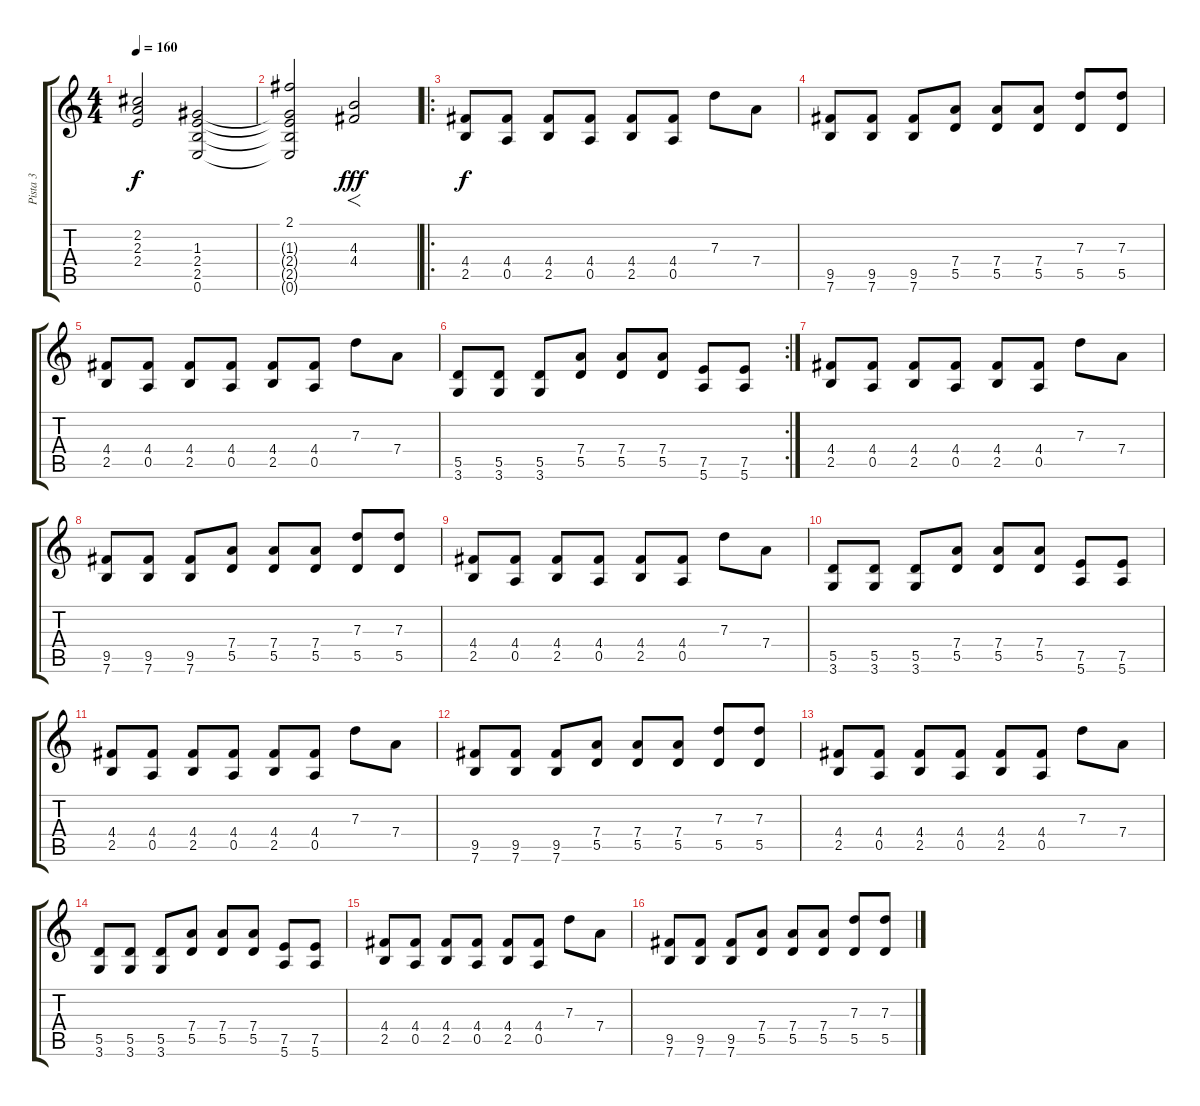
\track ("Pista 3" "Pista 3") {instrument overdrivenguitar}
\staff {score tabs}
\tuning (E4 B3 G3 D3 A2 E2) {hide}
\ts (4 4)
\tempo 160
\clef g2
\ks c
(2.2{t} 2.3{t} 2.4{t}).2{dy f} (1.3 2.4 2.5 0.6).2 |
(2.1{t} 1.3{t} 2.4{t} 2.5{t} 0.6{t}).2 (4.3 4.4).2{f dy fff} |
\ro
(4.4 2.5).8{dy f} (4.4 0.5).8 (4.4 2.5).8 (4.4 0.5).8 (4.4 2.5).8 (4.4 0.5).8 7.3.8 7.4.8 |
(9.5 7.6).8 (9.5 7.6).8 (9.5 7.6).8 (7.4 5.5).8 (7.4 5.5).8 (7.4 5.5).8 (7.3 5.5).8 (7.3 5.5).8 |
(4.4 2.5).8 (4.4 0.5).8 (4.4 2.5).8 (4.4 0.5).8 (4.4 2.5).8 (4.4 0.5).8 7.3.8 7.4.8 |
\rc 2
(5.5 3.6).8 (5.5 3.6).8 (5.5 3.6).8 (7.4 5.5).8 (7.4 5.5).8 (7.4 5.5).8 (7.5 5.6).8 (7.5 5.6).8 |
(4.4 2.5).8 (4.4 0.5).8 (4.4 2.5).8 (4.4 0.5).8 (4.4 2.5).8 (4.4 0.5).8 7.3.8 7.4.8 |
(9.5 7.6).8 (9.5 7.6).8 (9.5 7.6).8 (7.4 5.5).8 (7.4 5.5).8 (7.4 5.5).8 (7.3 5.5).8 (7.3 5.5).8 |
(4.4 2.5).8 (4.4 0.5).8 (4.4 2.5).8 (4.4 0.5).8 (4.4 2.5).8 (4.4 0.5).8 7.3.8 7.4.8 |
(5.5 3.6).8 (5.5 3.6).8 (5.5 3.6).8 (7.4 5.5).8 (7.4 5.5).8 (7.4 5.5).8 (7.5 5.6).8 (7.5 5.6).8 |
(4.4 2.5).8 (4.4 0.5).8 (4.4 2.5).8 (4.4 0.5).8 (4.4 2.5).8 (4.4 0.5).8 7.3.8 7.4.8 |
(9.5 7.6).8 (9.5 7.6).8 (9.5 7.6).8 (7.4 5.5).8 (7.4 5.5).8 (7.4 5.5).8 (7.3 5.5).8 (7.3 5.5).8 |
(4.4 2.5).8 (4.4 0.5).8 (4.4 2.5).8 (4.4 0.5).8 (4.4 2.5).8 (4.4 0.5).8 7.3.8 7.4.8 |
(5.5 3.6).8 (5.5 3.6).8 (5.5 3.6).8 (7.4 5.5).8 (7.4 5.5).8 (7.4 5.5).8 (7.5 5.6).8 (7.5 5.6).8 |
(4.4 2.5).8 (4.4 0.5).8 (4.4 2.5).8 (4.4 0.5).8 (4.4 2.5).8 (4.4 0.5).8 7.3.8 7.4.8 |
(9.5 7.6).8 (9.5 7.6).8 (9.5 7.6).8 (7.4 5.5).8 (7.4 5.5).8 (7.4 5.5).8 (7.3 5.5).8 (7.3 5.5).8
